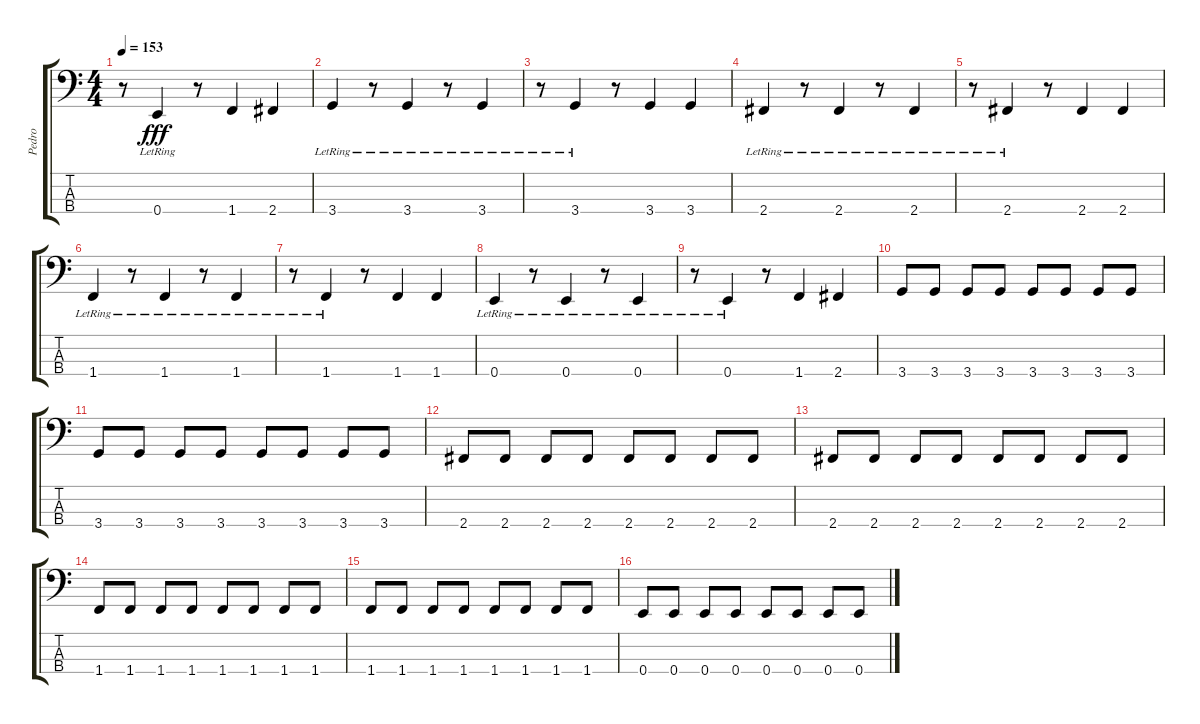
\track ("Pedro" "Pedro") {instrument electricbassfinger}
\staff {score tabs}
\tuning (G2 D2 A1 E1) {hide}
\ts (4 4)
\tempo 153
\clef f4
\ks c
r.8{dy fff} 0.4{lr}.4 r.8 1.4.4 2.4.4 |
3.4{lr}.4 r.8 3.4{lr}.4 r.8 3.4{lr}.4 |
r.8 3.4{lr}.4 r.8 3.4.4 3.4.4 |
2.4{lr}.4 r.8 2.4{lr}.4 r.8 2.4{lr}.4 |
r.8 2.4{lr}.4 r.8 2.4.4 2.4.4 |
1.4{lr}.4 r.8 1.4{lr}.4 r.8 1.4{lr}.4 |
r.8 1.4{lr}.4 r.8 1.4.4 1.4.4 |
0.4{lr}.4 r.8 0.4{lr}.4 r.8 0.4{lr}.4 |
r.8 0.4{lr}.4 r.8 1.4.4 2.4.4 |
3.4.8 3.4.8 3.4.8 3.4.8 3.4.8 3.4.8 3.4.8 3.4.8 |
3.4.8 3.4.8 3.4.8 3.4.8 3.4.8 3.4.8 3.4.8 3.4.8 |
2.4.8 2.4.8 2.4.8 2.4.8 2.4.8 2.4.8 2.4.8 2.4.8 |
2.4.8 2.4.8 2.4.8 2.4.8 2.4.8 2.4.8 2.4.8 2.4.8 |
1.4.8 1.4.8 1.4.8 1.4.8 1.4.8 1.4.8 1.4.8 1.4.8 |
1.4.8 1.4.8 1.4.8 1.4.8 1.4.8 1.4.8 1.4.8 1.4.8 |
0.4.8 0.4.8 0.4.8 0.4.8 0.4.8 0.4.8 0.4.8 0.4.8
